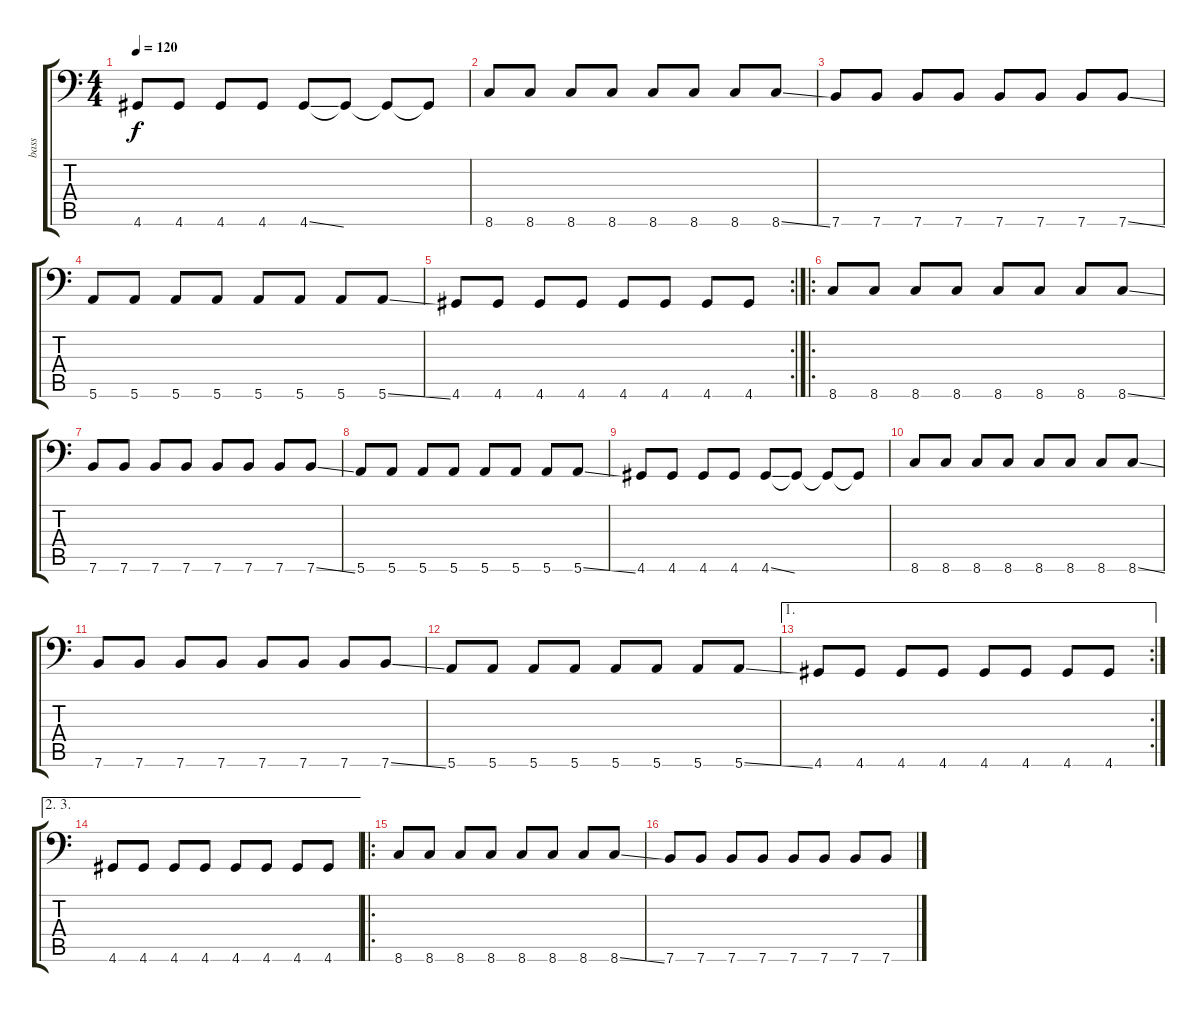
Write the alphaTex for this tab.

\track ("bass" "bass") {instrument electricbassfinger}
\staff {score tabs}
\tuning (E3 B2 G2 D2 A1 E1) {hide}
\ts (4 4)
\tempo 120
\clef f4
\ks c
4.6.8{dy f} 4.6.8 4.6.8 4.6.8 4.6{ss}.8 4.6{t}.8 4.6{t}.8 4.6{t}.8 |
8.6.8 8.6.8 8.6.8 8.6.8 8.6.8 8.6.8 8.6.8 8.6{ss}.8 |
7.6.8 7.6.8 7.6.8 7.6.8 7.6.8 7.6.8 7.6.8 7.6{ss}.8 |
5.6.8 5.6.8 5.6.8 5.6.8 5.6.8 5.6.8 5.6.8 5.6{ss}.8 |
\rc 2
4.6.8 4.6.8 4.6.8 4.6.8 4.6.8 4.6.8 4.6.8 4.6.8 |
\ro
8.6.8 8.6.8 8.6.8 8.6.8 8.6.8 8.6.8 8.6.8 8.6{ss}.8 |
7.6.8 7.6.8 7.6.8 7.6.8 7.6.8 7.6.8 7.6.8 7.6{ss}.8 |
5.6.8 5.6.8 5.6.8 5.6.8 5.6.8 5.6.8 5.6.8 5.6{ss}.8 |
4.6.8 4.6.8 4.6.8 4.6.8 4.6{ss}.8 4.6{t}.8 4.6{t}.8 4.6{t}.8 |
8.6.8 8.6.8 8.6.8 8.6.8 8.6.8 8.6.8 8.6.8 8.6{ss}.8 |
7.6.8 7.6.8 7.6.8 7.6.8 7.6.8 7.6.8 7.6.8 7.6{ss}.8 |
5.6.8 5.6.8 5.6.8 5.6.8 5.6.8 5.6.8 5.6.8 5.6{ss}.8 |
\ae 1
\rc 2
4.6.8 4.6.8 4.6.8 4.6.8 4.6.8 4.6.8 4.6.8 4.6.8 |
\ae (2 3)
4.6.8 4.6.8 4.6.8 4.6.8 4.6.8 4.6.8 4.6.8 4.6.8 |
\ro
8.6.8 8.6.8 8.6.8 8.6.8 8.6.8 8.6.8 8.6.8 8.6{ss}.8 |
7.6.8 7.6.8 7.6.8 7.6.8 7.6.8 7.6.8 7.6.8 7.6{ss}.8
